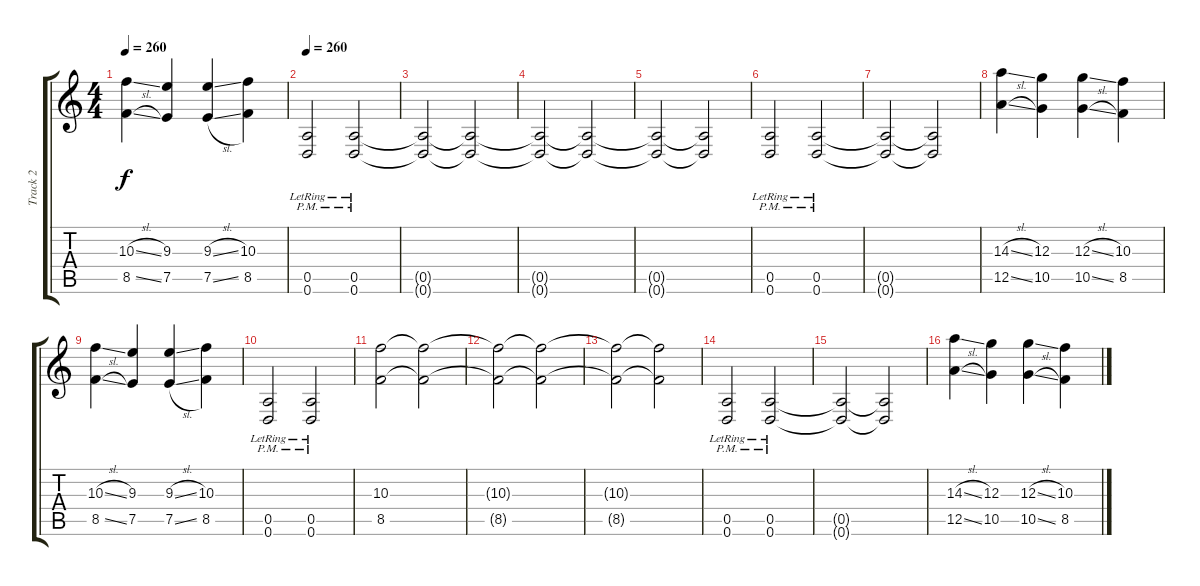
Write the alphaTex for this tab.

\track ("Track 2" "Track 2") {instrument distortionguitar}
\staff {score tabs}
\tuning (E4 B3 G3 D3 A2 D2) {hide}
\ts (4 4)
\tempo 260
\clef g2
\ks c
(10.3{sl} 8.5{sl}).4{dy f} (9.3 7.5).4 (9.3{sl} 7.5{sl}).4 (10.3 8.5).4 |
\tempo 260
(0.5{pm lr} 0.6{pm lr}).2 (0.5{pm lr} 0.6{pm lr}).2 |
(0.5{t} 0.6{t}).2 (0.5{t} 0.6{t}).2 |
(0.5{t} 0.6{t}).2 (0.5{t} 0.6{t}).2 |
(0.5{t} 0.6{t}).2 (0.5{t} 0.6{t}).2 |
(0.5{pm lr} 0.6{pm lr}).2 (0.5{pm lr} 0.6{pm lr}).2 |
(0.5{t} 0.6{t}).2 (0.5{t} 0.6{t}).2 |
(14.3{sl} 12.5{sl}).4 (12.3 10.5).4 (12.3{sl} 10.5{sl}).4 (10.3 8.5).4 |
(10.3{sl} 8.5{sl}).4 (9.3 7.5).4 (9.3{sl} 7.5{sl}).4 (10.3 8.5).4 |
(0.5{pm lr} 0.6{pm lr}).2 (0.5{pm lr} 0.6{pm lr}).2 |
(10.3 8.5).2 (10.3{t} 8.5{t}).2 |
(10.3{t} 8.5{t}).2 (10.3{t} 8.5{t}).2 |
(10.3{t} 8.5{t}).2 (10.3{t} 8.5{t}).2 |
(0.5{pm lr} 0.6{pm lr}).2 (0.5{pm lr} 0.6{pm lr}).2 |
(0.5{t} 0.6{t}).2 (0.5{t} 0.6{t}).2 |
(14.3{sl} 12.5{sl}).4 (12.3 10.5).4 (12.3{sl} 10.5{sl}).4 (10.3 8.5).4
